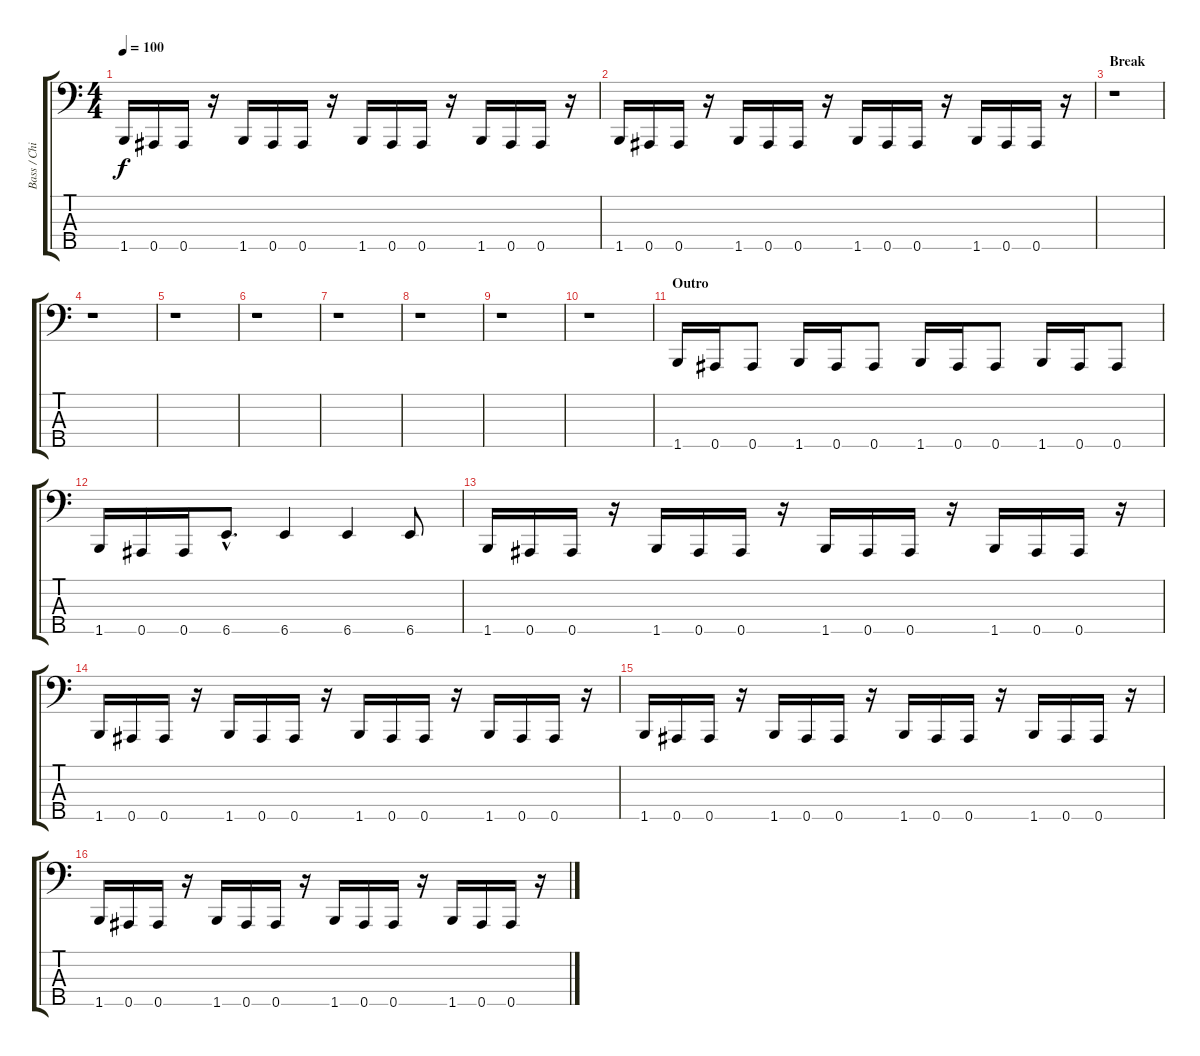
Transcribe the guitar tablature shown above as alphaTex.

\track ("Bass / Chi Cheng" "Bass / Chi") {instrument electricbassfinger}
\staff {score tabs}
\tuning (Ab2 Eb2 Bb1 F1 Bb0) {hide}
\ts (4 4)
\tempo 100
\clef f4
\ks c
1.5.16{dy f} 0.5.16 0.5.16 r.16 1.5.16 0.5.16 0.5.16 r.16 1.5.16 0.5.16 0.5.16 r.16 1.5.16 0.5.16 0.5.16 r.16 |
1.5.16 0.5.16 0.5.16 r.16 1.5.16 0.5.16 0.5.16 r.16 1.5.16 0.5.16 0.5.16 r.16 1.5.16 0.5.16 0.5.16 r.16 |
\section ("" "Break")
r.1 |
r.1 |
r.1 |
r.1 |
r.1 |
r.1 |
r.1 |
r.1 |
\section ("" "Outro")
1.5.16 0.5.16 0.5.8 1.5.16 0.5.16 0.5.8 1.5.16 0.5.16 0.5.8 1.5.16 0.5.16 0.5.8 |
1.5.16 0.5.16 0.5.16 6.5{hac}.8{d} 6.5.4 6.5.4 6.5.8 |
1.5.16 0.5.16 0.5.16 r.16 1.5.16 0.5.16 0.5.16 r.16 1.5.16 0.5.16 0.5.16 r.16 1.5.16 0.5.16 0.5.16 r.16 |
1.5.16 0.5.16 0.5.16 r.16 1.5.16 0.5.16 0.5.16 r.16 1.5.16 0.5.16 0.5.16 r.16 1.5.16 0.5.16 0.5.16 r.16 |
1.5.16 0.5.16 0.5.16 r.16 1.5.16 0.5.16 0.5.16 r.16 1.5.16 0.5.16 0.5.16 r.16 1.5.16 0.5.16 0.5.16 r.16 |
1.5.16 0.5.16 0.5.16 r.16 1.5.16 0.5.16 0.5.16 r.16 1.5.16 0.5.16 0.5.16 r.16 1.5.16 0.5.16 0.5.16 r.16
